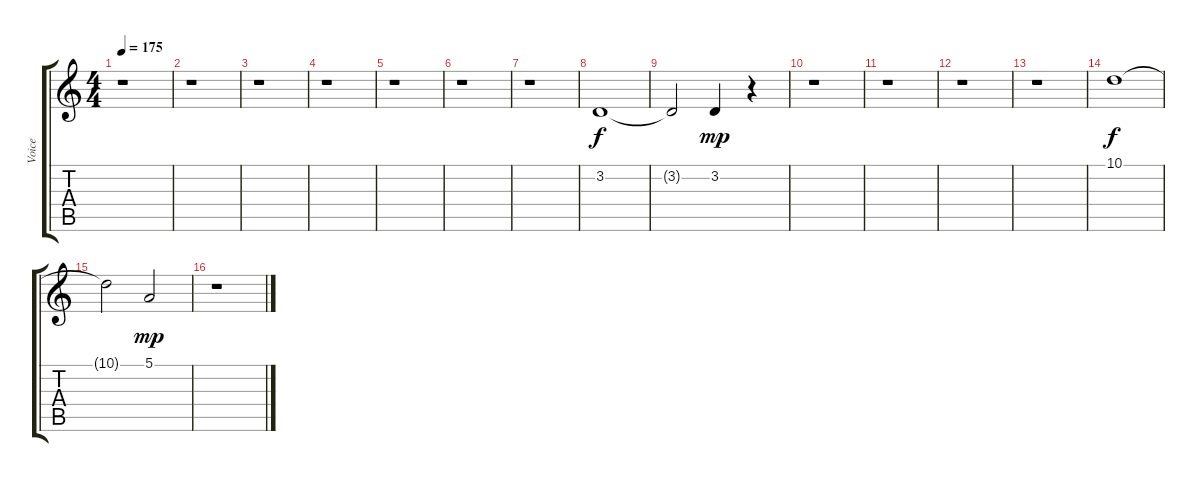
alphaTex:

\track ("Voice" "Voice") {instrument cello}
\staff {score tabs}
\tuning (E4 B3 G3 D3 A2 E2) {hide}
\ts (4 4)
\tempo 175
\clef g2
\ks c
r.1{dy f} |
r.1 |
r.1 |
r.1 |
r.1 |
r.1 |
r.1 |
3.2.1 |
3.2{t}.2 3.2.4{dy mp} r.4 |
r.1 |
r.1 |
r.1 |
r.1 |
10.1.1{dy f} |
10.1{t}.2 5.1.2{dy mp} |
r.1
